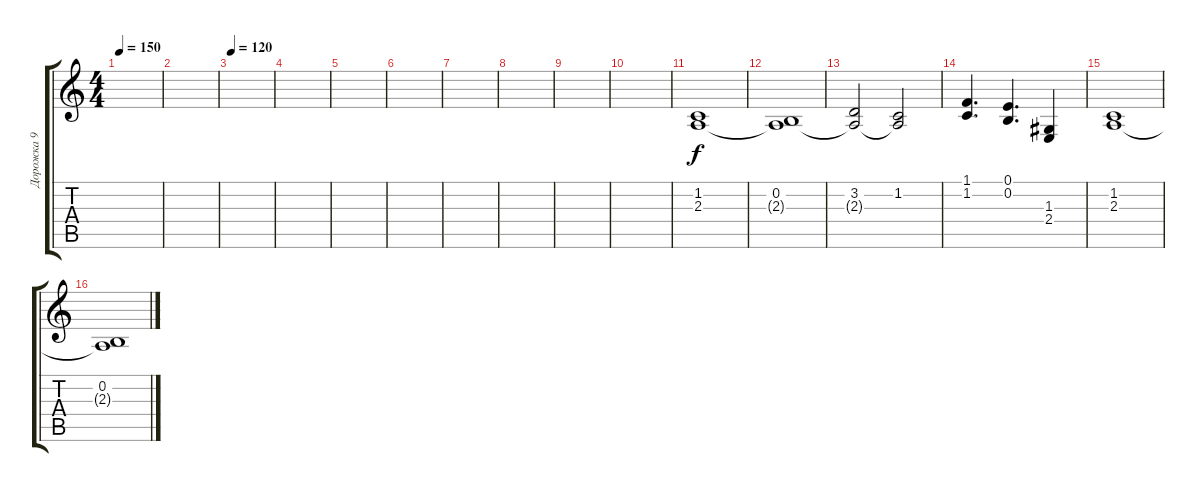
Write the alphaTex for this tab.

\track ("Дорожка 9" "Дорожка 9") {instrument choiraahs}
\staff {score tabs}
\tuning (E4 B3 G3 D3 A2 E2) {hide}
\ts (4 4)
\tempo 150
\clef g2
\ks aminor
|
|
\tempo 120
|
|
|
|
|
|
|
|
(1.2 2.3).1 |
(0.2 2.3{t}).1 |
(3.2 2.3{t}).2 (1.2 2.3{t}).2 |
(1.1 1.2).4{d} (0.1 0.2).4{d} (1.3 2.4).4 |
(1.2 2.3).1 |
(0.2 2.3{t}).1
